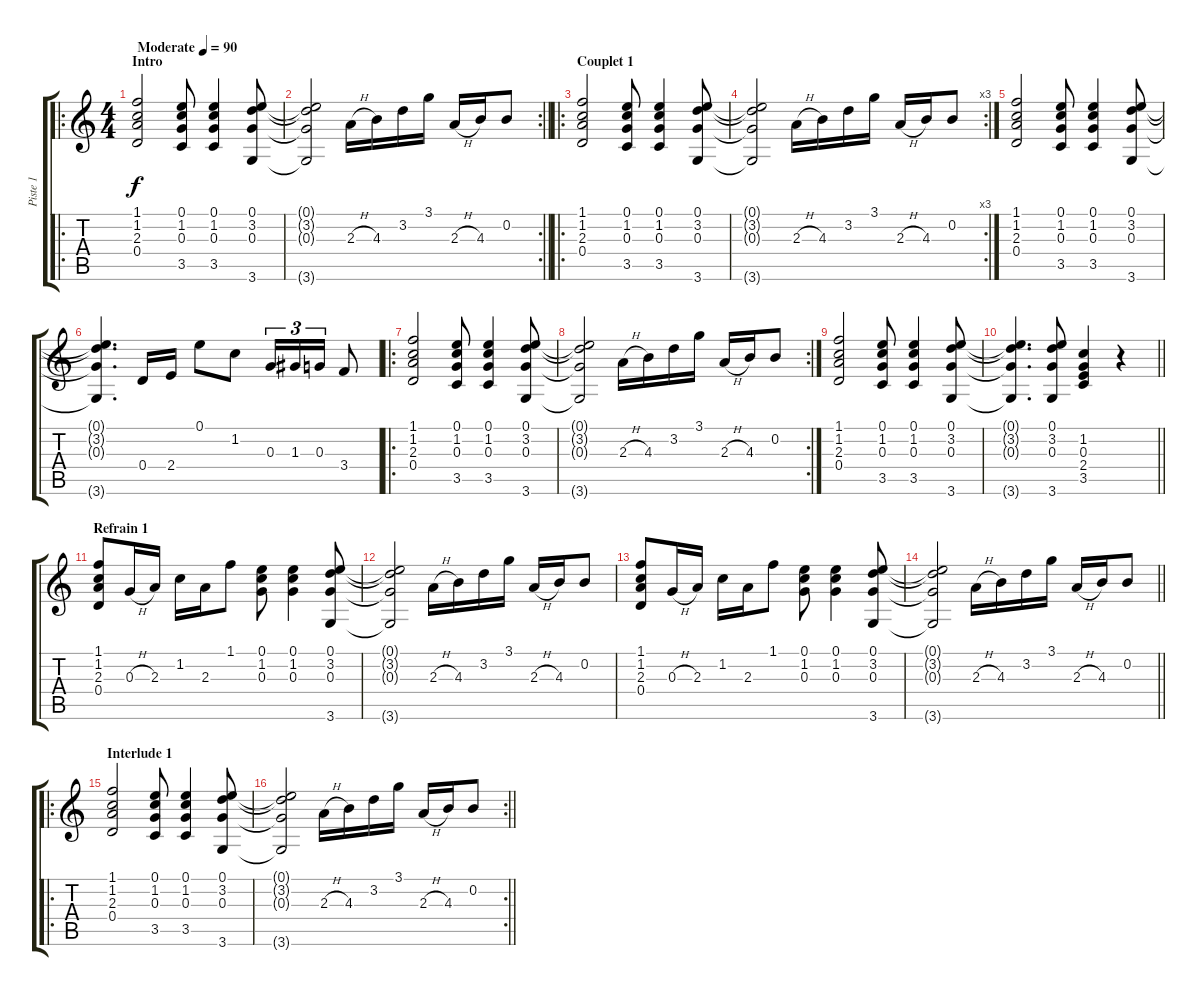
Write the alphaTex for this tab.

\track ("Piste 1" "Piste 1") {instrument acousticguitarsteel}
\staff {score tabs}
\tuning (E4 B3 G3 D3 A2 E2) {hide}
\ro
\ts (4 4)
\section ("" "Intro")
\tempo (90 "Moderate")
\clef g2
\ks c
(1.1 1.2 2.3 0.4).2{dy f instrument acousticguitarsteel} (0.1 1.2 0.3 3.5).8 (0.1 1.2 0.3 3.5).4 (0.1 3.2 0.3 3.6).8 |
\rc 2
\barLineRight lightlight
(0.1{t} 3.2{t} 0.3{t} 3.6{t}).2 2.3{h}.16 4.3.16 3.2.16 3.1.16 2.3{h}.16 4.3.16 0.2.8 |
\ro
\section ("" "Couplet 1")
(1.1 1.2 2.3 0.4).2 (0.1 1.2 0.3 3.5).8 (0.1 1.2 0.3 3.5).4 (0.1 3.2 0.3 3.6).8 |
\rc 3
(0.1{t} 3.2{t} 0.3{t} 3.6{t}).2 2.3{h}.16 4.3.16 3.2.16 3.1.16 2.3{h}.16 4.3.16 0.2.8 |
(1.1 1.2 2.3 0.4).2 (0.1 1.2 0.3 3.5).8 (0.1 1.2 0.3 3.5).4 (0.1 3.2 0.3 3.6).8 |
(0.1{t} 3.2{t} 0.3{t} 3.6{t}).4{d} 0.4.16 2.4.16 0.1.8 1.2.8 0.3.16{tu (3 2)} 1.3.16{tu (3 2)} 0.3.16{tu (3 2)} 3.4.8 |
\ro
(1.1 1.2 2.3 0.4).2 (0.1 1.2 0.3 3.5).8 (0.1 1.2 0.3 3.5).4 (0.1 3.2 0.3 3.6).8 |
\rc 2
(0.1{t} 3.2{t} 0.3{t} 3.6{t}).2 2.3{h}.16 4.3.16 3.2.16 3.1.16 2.3{h}.16 4.3.16 0.2.8 |
(1.1 1.2 2.3 0.4).2 (0.1 1.2 0.3 3.5).8 (0.1 1.2 0.3 3.5).4 (0.1 3.2 0.3 3.6).8 |
\barLineRight lightlight
(0.1{t} 3.2{t} 0.3{t} 3.6{t}).4{d} (0.1 3.2 0.3 3.6).8 (1.2 0.3 2.4 3.5).4 r.4 |
\section ("" "Refrain 1")
(1.1 1.2 2.3 0.4).8 0.3{h}.16 2.3.16 1.2.16 2.3.16 1.1.8 (0.1 1.2 0.3).8 (0.1 1.2 0.3).4 (0.1 3.2 0.3 3.6).8 |
(0.1{t} 3.2{t} 0.3{t} 3.6{t}).2 2.3{h}.16 4.3.16 3.2.16 3.1.16 2.3{h}.16 4.3.16 0.2.8 |
(1.1 1.2 2.3 0.4).8 0.3{h}.16 2.3.16 1.2.16 2.3.16 1.1.8 (0.1 1.2 0.3).8 (0.1 1.2 0.3).4 (0.1 3.2 0.3 3.6).8 |
\barLineRight lightlight
(0.1{t} 3.2{t} 0.3{t} 3.6{t}).2 2.3{h}.16 4.3.16 3.2.16 3.1.16 2.3{h}.16 4.3.16 0.2.8 |
\ro
\section ("" "Interlude 1")
(1.1 1.2 2.3 0.4).2 (0.1 1.2 0.3 3.5).8 (0.1 1.2 0.3 3.5).4 (0.1 3.2 0.3 3.6).8 |
\rc 2
\barLineRight lightlight
(0.1{t} 3.2{t} 0.3{t} 3.6{t}).2 2.3{h}.16 4.3.16 3.2.16 3.1.16 2.3{h}.16 4.3.16 0.2.8
